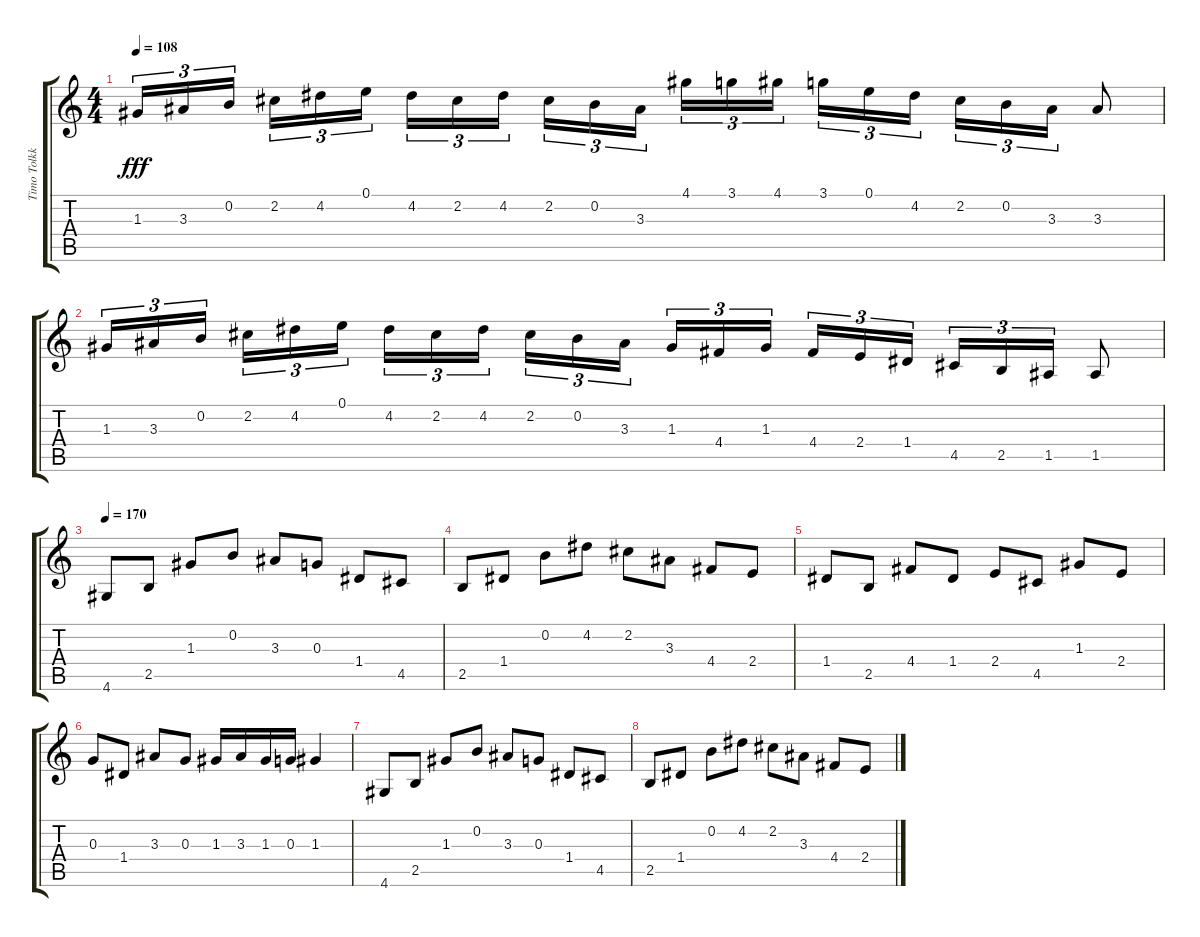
\track ("Timo Tolkki" "Timo Tolkk") {instrument distortionguitar}
\staff {score tabs}
\tuning (E4 B3 G3 D3 A2 E2) {hide}
\ts (4 4)
\tempo 108
\clef g2
\ks c
1.3.16{tu (3 2) dy fff} 3.3.16{tu (3 2)} 0.2.16{tu (3 2)} 2.2.16{tu (3 2)} 4.2.16{tu (3 2)} 0.1.16{tu (3 2)} 4.2.16{tu (3 2)} 2.2.16{tu (3 2)} 4.2.16{tu (3 2)} 2.2.16{tu (3 2)} 0.2.16{tu (3 2)} 3.3.16{tu (3 2)} 4.1.16{tu (3 2)} 3.1.16{tu (3 2)} 4.1.16{tu (3 2)} 3.1.16{tu (3 2)} 0.1.16{tu (3 2)} 4.2.16{tu (3 2)} 2.2.16{tu (3 2)} 0.2.16{tu (3 2)} 3.3.16{tu (3 2)} 3.3.8 |
1.3.16{tu (3 2)} 3.3.16{tu (3 2)} 0.2.16{tu (3 2)} 2.2.16{tu (3 2)} 4.2.16{tu (3 2)} 0.1.16{tu (3 2)} 4.2.16{tu (3 2)} 2.2.16{tu (3 2)} 4.2.16{tu (3 2)} 2.2.16{tu (3 2)} 0.2.16{tu (3 2)} 3.3.16{tu (3 2)} 1.3.16{tu (3 2)} 4.4.16{tu (3 2)} 1.3.16{tu (3 2)} 4.4.16{tu (3 2)} 2.4.16{tu (3 2)} 1.4.16{tu (3 2)} 4.5.16{tu (3 2)} 2.5.16{tu (3 2)} 1.5.16{tu (3 2)} 1.5.8 |
\tempo 170
4.6.8 2.5.8 1.3.8 0.2.8 3.3.8 0.3.8 1.4.8 4.5.8 |
2.5.8 1.4.8 0.2.8 4.2.8 2.2.8 3.3.8 4.4.8 2.4.8 |
1.4.8 2.5.8 4.4.8 1.4.8 2.4.8 4.5.8 1.3.8 2.4.8 |
0.3.8 1.4.8 3.3.8 0.3.8 1.3.16 3.3.16 1.3.16 0.3.16 1.3.4 |
4.6.8 2.5.8 1.3.8 0.2.8 3.3.8 0.3.8 1.4.8 4.5.8 |
2.5.8 1.4.8 0.2.8 4.2.8 2.2.8 3.3.8 4.4.8 2.4.8
